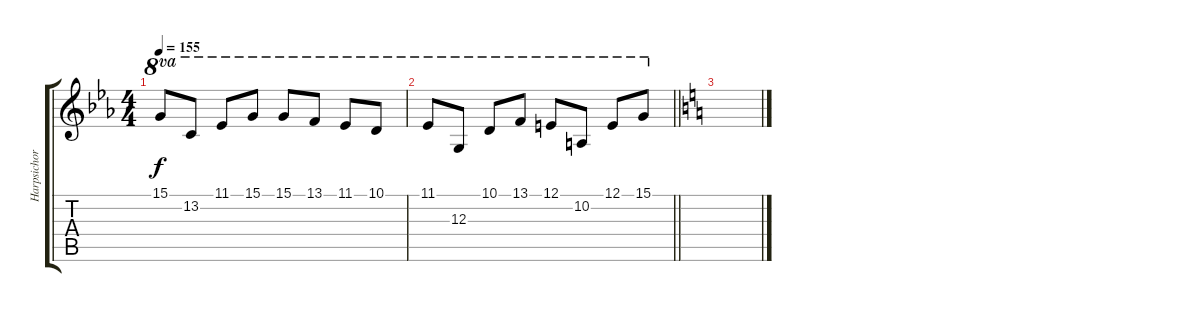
\track ("Harpsichord" "Harpsichor") {instrument harpsichord}
\staff {score tabs}
\tuning (E4 B3 G3 D3 A2 E2) {hide}
\ts (4 4)
\tempo 155
\clef g2
\ks cminor
15.1.8{ot 8va dy f} 13.2.8{ot 8va} 11.1.8{ot 8va} 15.1.8{ot 8va} 15.1.8{ot 8va} 13.1.8{ot 8va} 11.1.8{ot 8va} 10.1.8{ot 8va} |
\barLineRight lightlight
11.1.8{ot 8va} 12.3.8{ot 8va} 10.1.8{ot 8va} 13.1.8{ot 8va} 12.1.8{ot 8va} 10.2.8{ot 8va} 12.1.8{ot 8va} 15.1.8{ot 8va} |
\ks aminor
